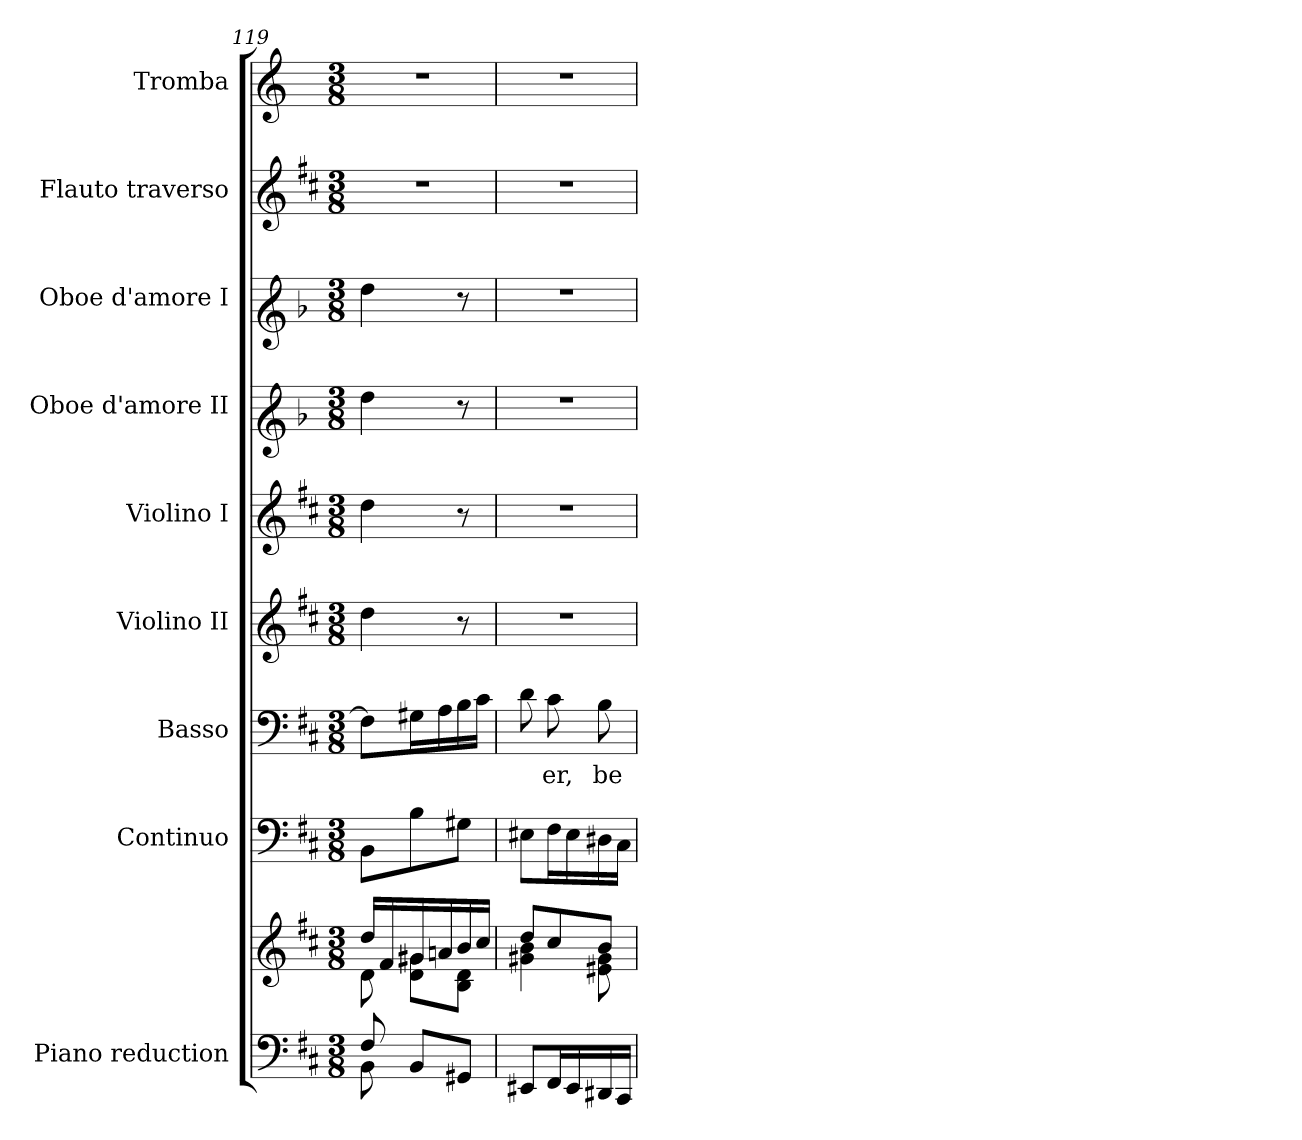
**kern	**kern	**kern	**kern	**text	**kern	**kern	**kern	**kern	**kern	**kern
*part9	*part9	*part8	*part7	*part7	*part6	*part5	*part4	*part3	*part2	*part1
*staff10	*staff9	*staff8	*staff7	*staff7	*staff6	*staff5	*staff4	*staff3	*staff2	*staff1
*I"Piano reduction	*	*I"Continuo	*I"Basso	*	*I"Violino II	*I"Violino I	*I"Oboe d'amore II	*I"Oboe d'amore I	*I"Flauto traverso	*I"Tromba
*I'Pno	*	*	*	*	*I'Vln	*I'Vln	*	*	*I'Fl	*
*clefF4	*clefG2	*clefF4	*clefF4	*	*clefG2	*clefG2	*clefG1	*clefG1	*clefG2	*clefG2
*	*	*	*	*	*	*	*ITrd2c3	*ITrd2c3	*	*ITrd-1c-2
*k[f#c#]	*k[f#c#]	*k[f#c#]	*k[f#c#]	*	*k[f#c#]	*k[f#c#]	*k[f#c#]	*k[f#c#]	*k[f#c#]	*k[f#c#]
*M3/8	*M3/8	*M3/8	*M3/8	*	*M3/8	*M3/8	*M3/8	*M3/8	*M3/8	*M3/8
=119	=119	=119	=119	=119	=119	=119	=119	=119	=119	=119
*^	*^	*	*	*	*	*	*	*	*	*
8F#/	8BB\	16dd/LL	8d\	8BB\L	8F#\L]	.	4dd\	4dd\	4dd\	4dd\	4.r	4.r
.	.	16f#/	.	.	.	.	.	.	.	.	.	.
8BB/L	4ryy	16g#X/	8d\ 8g#\L	8B\	16G#X\L	.	.	.	.	.	.	.
.	.	16an/	.	.	16A\	.	.	.	.	.	.	.
8GG#X/J	.	16b/	8B\ 8d\J	8G#X\J	16B\	.	8r	8r	8r	8r	.	.
.	.	16cc#/JJ	.	.	16c#\JJ	.	.	.	.	.	.	.
*v	*v	*	*	*	*	*	*	*	*	*	*	*
=120	=120	=120	=120	=120	=120	=120	=120	=120	=120	=120	=120
8EE#X/L	8dd/L	4g#X\ 4b\	8E#X\L	8d\	.	4.r	4.r	4.r	4.r	4.r	4.r
!	!	!	!	!	!LO:LY:b	!	!	!	!	!	!
16FF#/L	8cc#/	.	16F#\L	8c#\	er,	.	.	.	.	.	.
16EE#/	.	.	16E#\	.	.	.	.	.	.	.	.
!	!	!	!	!	!LO:LY:b	!	!	!	!	!	!
16DD#X/	8b/J	8e#X\ 8g#\	16D#X\	8B\	be-	.	.	.	.	.	.
16CC#/JJ	.	.	16C#\JJ	.	.	.	.	.	.	.	.
*	*v	*v	*	*	*	*	*	*	*	*	*
=	=	=	=	=	=	=	=	=	=	=
*-	*-	*-	*-	*-	*-	*-	*-	*-	*-	*-
